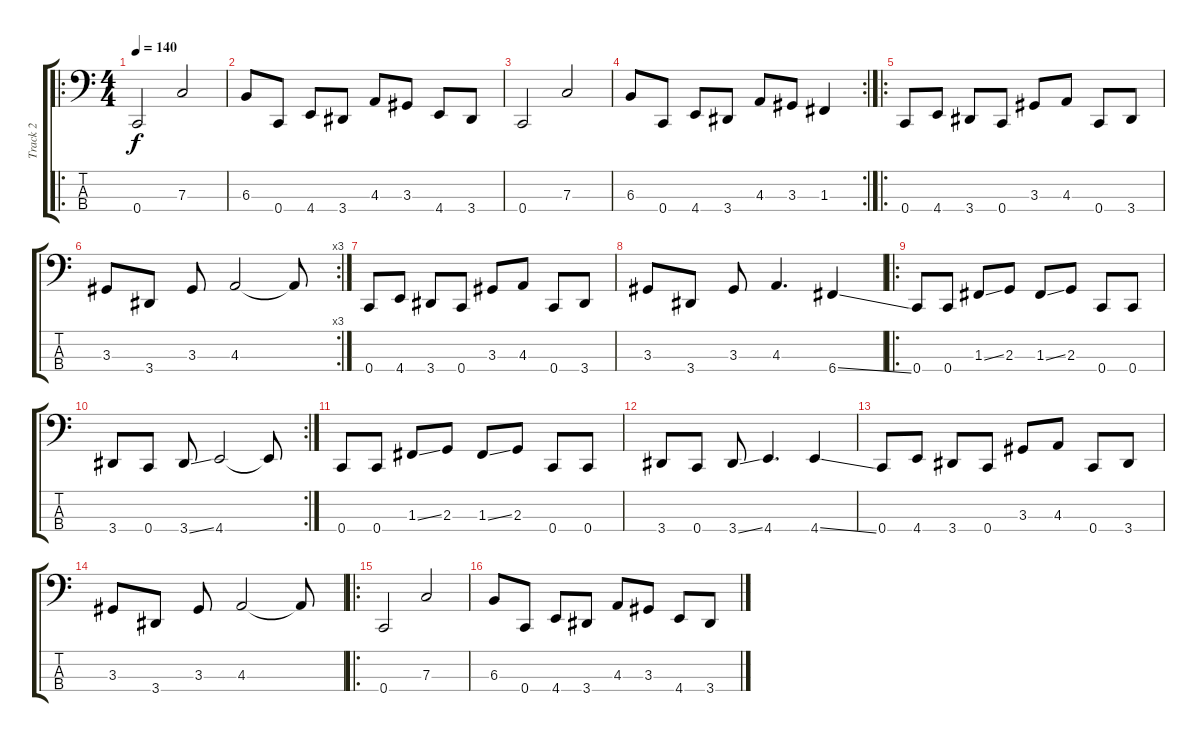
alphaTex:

\track ("Track 2" "Track 2") {instrument electricbassfinger}
\staff {score tabs}
\tuning (Eb2 Bb1 F1 C1) {hide}
\ro
\ts (4 4)
\tempo 140
\clef f4
\ks c
0.4.2{dy f} 7.3.2 |
6.3.8 0.4.8 4.4.8 3.4.8 4.3.8 3.3.8 4.4.8 3.4.8 |
0.4.2 7.3.2 |
\rc 2
6.3.8 0.4.8 4.4.8 3.4.8 4.3.8 3.3.8 1.3.4 |
\ro
0.4.8 4.4.8 3.4.8 0.4.8 3.3.8 4.3.8 0.4.8 3.4.8 |
\rc 3
3.3.8 3.4.8 3.3.8 4.3.2 4.3{t}.8 |
0.4.8 4.4.8 3.4.8 0.4.8 3.3.8 4.3.8 0.4.8 3.4.8 |
3.3.8 3.4.8 3.3.8 4.3.4{d} 6.4{ss}.4 |
\ro
0.4.8 0.4.8 1.3{ss}.8 2.3.8 1.3{ss}.8 2.3.8 0.4.8 0.4.8 |
\rc 2
3.4.8 0.4.8 3.4{ss}.8 4.4.2 4.4{t}.8 |
0.4.8 0.4.8 1.3{ss}.8 2.3.8 1.3{ss}.8 2.3.8 0.4.8 0.4.8 |
3.4.8 0.4.8 3.4{ss}.8 4.4.4{d} 4.4{ss}.4 |
0.4.8 4.4.8 3.4.8 0.4.8 3.3.8 4.3.8 0.4.8 3.4.8 |
3.3.8 3.4.8 3.3.8 4.3.2 4.3{t}.8 |
\ro
0.4.2 7.3.2 |
6.3.8 0.4.8 4.4.8 3.4.8 4.3.8 3.3.8 4.4.8 3.4.8
